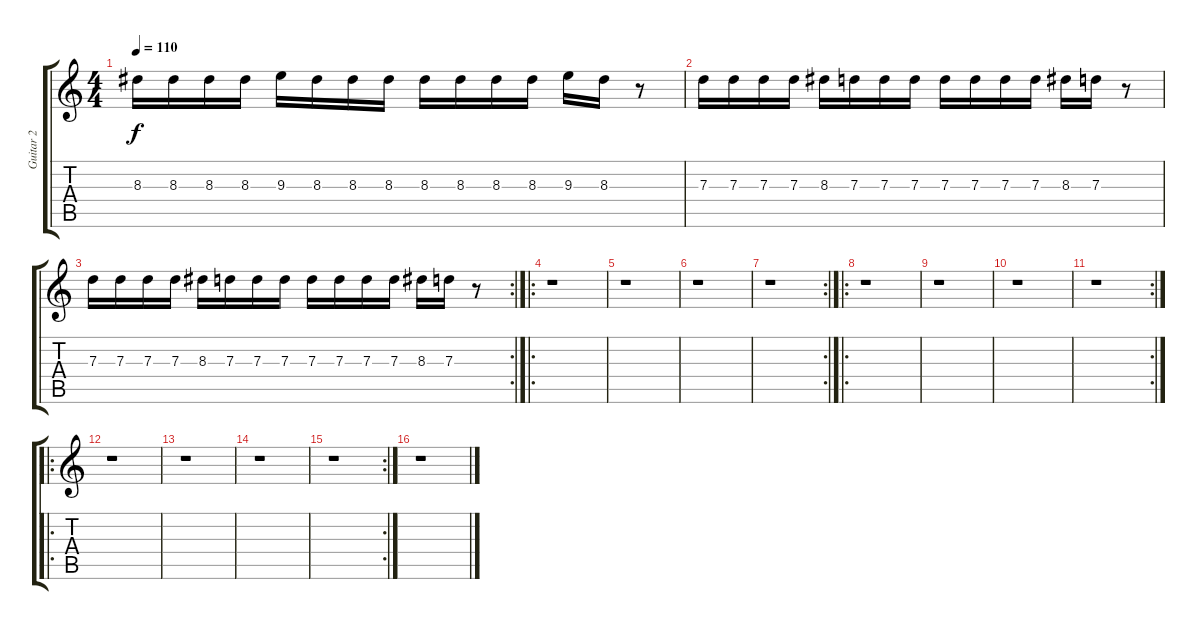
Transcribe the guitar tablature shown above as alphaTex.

\track ("Guitar 2" "Guitar 2") {instrument distortionguitar}
\staff {score tabs}
\tuning (E4 B3 G3 D3 A2 D2) {hide}
\ts (4 4)
\tempo 110
\clef g2
\ks c
8.3.16{dy f} 8.3.16 8.3.16 8.3.16 9.3.16 8.3.16 8.3.16 8.3.16 8.3.16 8.3.16 8.3.16 8.3.16 9.3.16 8.3.16 r.8 |
7.3.16 7.3.16 7.3.16 7.3.16 8.3.16 7.3.16 7.3.16 7.3.16 7.3.16 7.3.16 7.3.16 7.3.16 8.3.16 7.3.16 r.8 |
\rc 2
7.3.16 7.3.16 7.3.16 7.3.16 8.3.16 7.3.16 7.3.16 7.3.16 7.3.16 7.3.16 7.3.16 7.3.16 8.3.16 7.3.16 r.8 |
\ro
r.1 |
r.1 |
r.1 |
\rc 2
r.1 |
\ro
r.1 |
r.1 |
r.1 |
\rc 2
r.1 |
\ro
r.1 |
r.1 |
r.1 |
\rc 2
r.1 |
r.1
